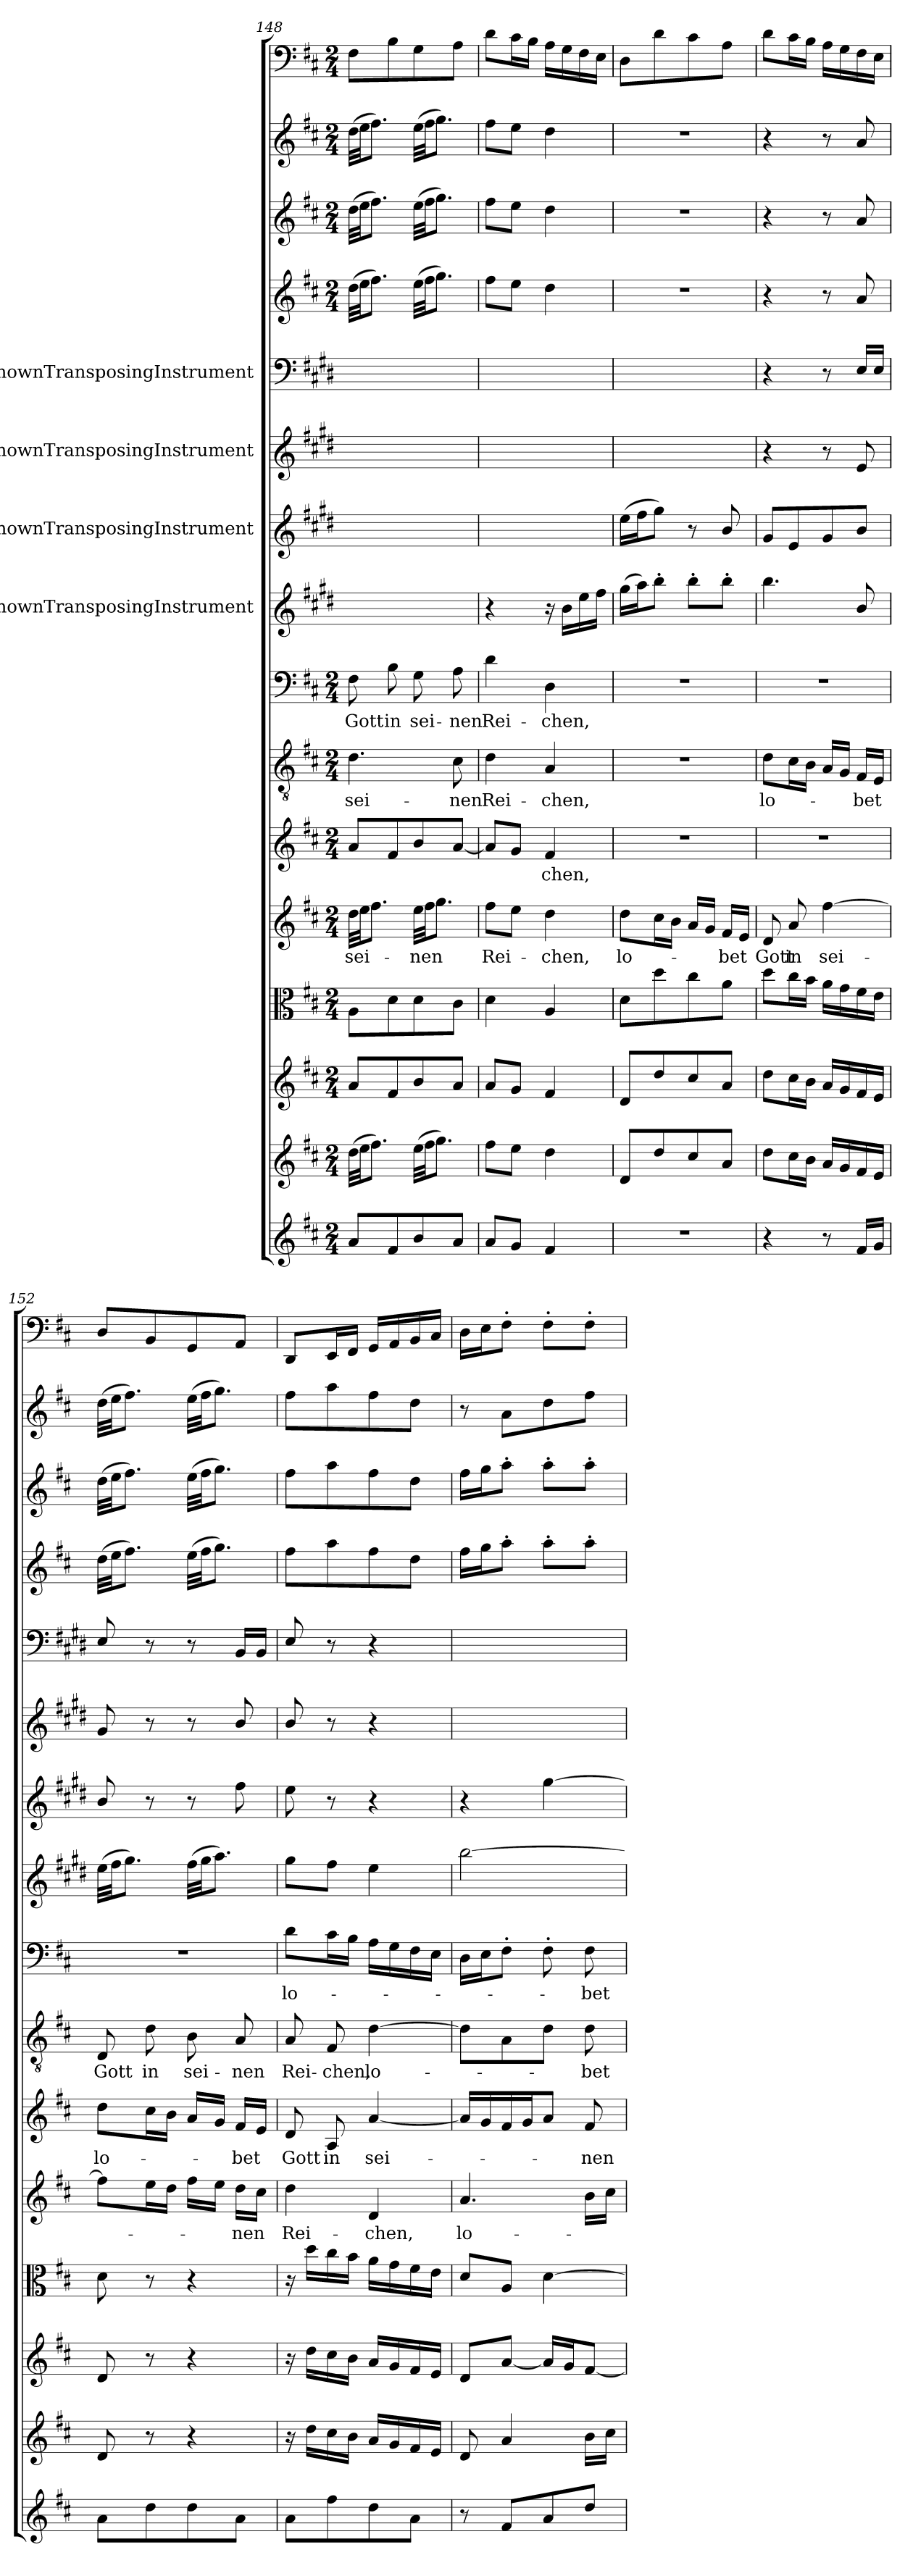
**kern	**kern	**kern	**kern	**kern	**text	**kern	**text	**kern	**text	**kern	**text	**kern	**kern	**kern	**kern	**kern	**kern	**kern	**kern
*part16	*part15	*part14	*part13	*part12	*part12	*part11	*part11	*part10	*part10	*part9	*part9	*part8	*part7	*part6	*part5	*part4	*part3	*part2	*part1
*staff16	*staff15	*staff14	*staff13	*staff12	*staff12	*staff11	*staff11	*staff10	*staff10	*staff9	*staff9	*staff8	*staff7	*staff6	*staff5	*staff4	*staff3	*staff2	*staff1
*	*	*	*	*	*	*	*	*	*	*	*	*I"UnknownTransposingInstrument	*I"UnknownTransposingInstrument	*I"UnknownTransposingInstrument	*I"UnknownTransposingInstrument	*	*	*	*
*clefG2	*clefG2	*clefG2	*clefC3	*clefG2	*	*clefG2	*	*clefGv2	*	*clefF4	*	*clefG2	*clefG2	*clefG2	*clefF4	*clefG2	*clefG2	*clefG2	*clefF4
*	*	*	*	*	*	*	*	*	*	*	*	*ITrd1c2	*ITrd1c2	*ITrd1c2	*ITrd1c2	*	*	*	*
*k[f#c#]	*k[f#c#]	*k[f#c#]	*k[f#c#]	*k[f#c#]	*	*k[f#c#]	*	*k[f#c#]	*	*k[f#c#]	*	*k[f#c#]	*k[f#c#]	*k[f#c#]	*k[f#c#]	*k[f#c#]	*k[f#c#]	*k[f#c#]	*k[f#c#]
*D:	*D:	*D:	*D:	*D:	*	*D:	*	*D:	*	*D:	*	*	*	*	*	*D:	*D:	*D:	*D:
*M2/4	*M2/4	*M2/4	*M2/4	*M2/4	*	*M2/4	*	*M2/4	*	*M2/4	*	*	*	*	*	*M2/4	*M2/4	*M2/4	*M2/4
=148	=148	=148	=148	=148	=148	=148	=148	=148	=148	=148	=148	=148	=148	=148	=148	=148	=148	=148	=148
8a/L	(32dd\LLL	8a/L	8A\L	32dd\LLL	sei-	8a/L	.	4.d\	sei-	8F#\	Gott	2r	2r	2r	2r	(32dd\LLL	(32dd\LLL	(32dd\LLL	8F#\L
.	32ee\JJ	.	.	32ee\JJ	.	.	.	.	.	.	.	.	.	.	.	32ee\JJ	32ee\JJ	32ee\JJ	.
.	8.ff#\J)	.	.	8.ff#\J	.	.	.	.	.	.	.	.	.	.	.	8.ff#\J)	8.ff#\J)	8.ff#\J)	.
8f#/	.	8f#/	8d\	.	.	8f#/	.	.	.	8B\	in	.	.	.	.	.	.	.	8B\
8b/	(32ee\LLL	8b/	8d\	32ee\LLL	-nen	8b/	.	.	.	8G\	sei-	.	.	.	.	(32ee\LLL	(32ee\LLL	(32ee\LLL	8G\
.	32ff#\JJ	.	.	32ff#\JJ	.	.	.	.	.	.	.	.	.	.	.	32ff#\JJ	32ff#\JJ	32ff#\JJ	.
.	8.gg\J)	.	.	8.gg\J	.	.	.	.	.	.	.	.	.	.	.	8.gg\J)	8.gg\J)	8.gg\J)	.
8a/J	.	8a/J	8c#\J	.	.	[8a/J	.	8c#\	-nen	8A\	-nen	.	.	.	.	.	.	.	8A\J
=149	=149	=149	=149	=149	=149	=149	=149	=149	=149	=149	=149	=149	=149	=149	=149	=149	=149	=149	=149
8a/L	8ff#\L	8a/L	4d\	8ff#\L	Rei-	8a/L]	.	4d\	Rei-	4d\	Rei-	4r	2r	2r	2r	8ff#\L	8ff#\L	8ff#\L	8d\L
8g/J	8ee\J	8g/J	.	8ee\J	.	8g/J	.	.	.	.	.	.	.	.	.	8ee\J	8ee\J	8ee\J	16c#\L
.	.	.	.	.	.	.	.	.	.	.	.	.	.	.	.	.	.	.	16B\JJ
4f#/	4dd\	4f#/	4A/	4dd\	-chen,	4f#/	-chen,	4A/	-chen,	4D\	-chen,	16r	.	.	.	4dd\	4dd\	4dd\	16A\LL
.	.	.	.	.	.	.	.	.	.	.	.	16a\LL	.	.	.	.	.	.	16G\
.	.	.	.	.	.	.	.	.	.	.	.	16dd\	.	.	.	.	.	.	16F#\
.	.	.	.	.	.	.	.	.	.	.	.	16ee\JJ	.	.	.	.	.	.	16E\JJ
=150	=150	=150	=150	=150	=150	=150	=150	=150	=150	=150	=150	=150	=150	=150	=150	=150	=150	=150	=150
2r	8d/L	8d/L	8d\L	8dd\L	lo-	2r	.	2r	.	2r	.	(16ff#\LL	(16dd\LL	2r	2r	2r	2r	2r	8D\L
.	.	.	.	.	.	.	.	.	.	.	.	16gg\J)	16ee\J	.	.	.	.	.	.
.	8dd/	8dd/	8dd\	16cc#\L	.	.	.	.	.	.	.	8aa'\J	8ff#\J)	.	.	.	.	.	8d\
.	.	.	.	16b\JJ	.	.	.	.	.	.	.	.	.	.	.	.	.	.	.
.	8cc#/	8cc#/	8cc#\	16a/LL	.	.	.	.	.	.	.	8aa'\L	8r	.	.	.	.	.	8c#\
.	.	.	.	16g/JJ	.	.	.	.	.	.	.	.	.	.	.	.	.	.	.
.	8a/J	8a/J	8a\J	16f#/LL	-bet	.	.	.	.	.	.	8aa'\J	8a/	.	.	.	.	.	8A\J
.	.	.	.	16e/JJ	.	.	.	.	.	.	.	.	.	.	.	.	.	.	.
=151	=151	=151	=151	=151	=151	=151	=151	=151	=151	=151	=151	=151	=151	=151	=151	=151	=151	=151	=151
4r	8dd\L	8dd\L	8dd\L	8d/	Gott	2r	.	8d\L	lo-	2r	.	4.aa\	8f#/L	4r	4r	4r	4r	4r	8d\L
.	16cc#\L	16cc#\L	16cc#\L	8a/	in	.	.	16c#\L	.	.	.	.	8d/	.	.	.	.	.	16c#\L
.	16b\JJ	16b\JJ	16b\JJ	.	.	.	.	16B\JJ	.	.	.	.	.	.	.	.	.	.	16B\JJ
8r	16a/LL	16a/LL	16a\LL	[4ff#\	sei-	.	.	16A/LL	.	.	.	.	8f#/	8r	8r	8r	8r	8r	16A\LL
.	16g/	16g/	16g\	.	.	.	.	16G/JJ	.	.	.	.	.	.	.	.	.	.	16G\
16f#/LL	16f#/	16f#/	16f#\	.	.	.	.	16F#/LL	-bet	.	.	8a/	8a/J	8d/	16D/LL	8a/	8a/	8a/	16F#\
16g/JJ	16e/JJ	16e/JJ	16e\JJ	.	.	.	.	16E/JJ	.	.	.	.	.	.	16D/JJ	.	.	.	16E\JJ
=152	=152	=152	=152	=152	=152	=152	=152	=152	=152	=152	=152	=152	=152	=152	=152	=152	=152	=152	=152
8a\L	8d/	8d/	8d\	8ff#\L]	.	8dd\L	lo-	8D/	Gott	2r	.	(32dd\LLL	8a/	8f#/	8D/	(32dd\LLL	(32dd\LLL	(32dd\LLL	8D/L
.	.	.	.	.	.	.	.	.	.	.	.	32ee\JJ	.	.	.	32ee\JJ	32ee\JJ	32ee\JJ	.
.	.	.	.	.	.	.	.	.	.	.	.	8.ff#\J)	.	.	.	8.ff#\J)	8.ff#\J)	8.ff#\J)	.
8dd\	8r	8r	8r	16ee\L	.	16cc#\L	.	8d\	in	.	.	.	8r	8r	8r	.	.	.	8BB/
.	.	.	.	16dd\JJ	.	16b\JJ	.	.	.	.	.	.	.	.	.	.	.	.	.
8dd\	4r	4r	4r	16ff#\LL	.	16a/LL	.	8B\	sei-	.	.	(32ee\LLL	8r	8r	8r	(32ee\LLL	(32ee\LLL	(32ee\LLL	8GG/
.	.	.	.	.	.	.	.	.	.	.	.	32ff#\JJ	.	.	.	32ff#\JJ	32ff#\JJ	32ff#\JJ	.
.	.	.	.	16ee\JJ	.	16g/JJ	.	.	.	.	.	8.gg\J)	.	.	.	8.gg\J)	8.gg\J)	8.gg\J)	.
8a\J	.	.	.	16dd\LL	-nen	16f#/LL	-bet	8A/	-nen	.	.	.	8ee\	8a/	16AA/LL	.	.	.	8AA/J
.	.	.	.	16cc#\JJ	.	16e/JJ	.	.	.	.	.	.	.	.	16AA/JJ	.	.	.	.
=153	=153	=153	=153	=153	=153	=153	=153	=153	=153	=153	=153	=153	=153	=153	=153	=153	=153	=153	=153
8a\L	16r	16r	16r	4dd\	Rei-	8d/	Gott	8A/	Rei-	8d\L	lo-	8ff#\L	8dd\	8a/	8D/	8ff#\L	8ff#\L	8ff#\L	8DD/L
.	16dd\LL	16dd\LL	16dd\LL	.	.	.	.	.	.	.	.	.	.	.	.	.	.	.	.
8ff#\	16cc#\	16cc#\	16cc#\	.	.	8A/	in	8F#/	-chen,	16c#\L	.	8ee\J	8r	8r	8r	8aa\	8aa\	8aa\	16EE/L
.	16b\JJ	16b\JJ	16b\JJ	.	.	.	.	.	.	16B\JJ	.	.	.	.	.	.	.	.	16FF#/JJ
8dd\	16a/LL	16a/LL	16a\LL	4d/	-chen,	[4a/	sei-	[4d\	lo-	16A\LL	.	4dd\	4r	4r	4r	8ff#\	8ff#\	8ff#\	16GG/LL
.	16g/	16g/	16g\	.	.	.	.	.	.	16G\	.	.	.	.	.	.	.	.	16AA/
8a\J	16f#/	16f#/	16f#\	.	.	.	.	.	.	16F#\	.	.	.	.	.	8dd\J	8dd\J	8dd\J	16BB/
.	16e/JJ	16e/JJ	16e\JJ	.	.	.	.	.	.	16E\JJ	.	.	.	.	.	.	.	.	16C#/JJ
=154	=154	=154	=154	=154	=154	=154	=154	=154	=154	=154	=154	=154	=154	=154	=154	=154	=154	=154	=154
8r	8d/	8d/L	8d/L	4.a/	lo-	16a/LL]	.	8d\L]	.	16D\LL	.	[2aa\	4r	2r	2r	16ff#\LL	16ff#\LL	8r	16D\LL
.	.	.	.	.	.	16g/	.	.	.	16E\J	.	.	.	.	.	16gg\J	16gg\J	.	16E\J
8f#/L	4a/	[8a/J	8A/J	.	.	16f#/	.	8A\	.	8F#'\J	.	.	.	.	.	8aa'\J	8aa'\J	8a\L	8F#'\J
.	.	.	.	.	.	16g/J	.	.	.	.	.	.	.	.	.	.	.	.	.
8a/	.	16a/LL]	[4d\	.	.	8a/J	.	8d\J	.	8F#'\	.	.	[4ff#\	.	.	8aa'\L	8aa'\L	8dd\	8F#'\L
.	.	16g/J	.	.	.	.	.	.	.	.	.	.	.	.	.	.	.	.	.
8dd/J	16b\LL	[8f#/J	.	16b\LL	.	8f#/	-nen	8d\	-bet	8F#\	-bet	.	.	.	.	8aa'\J	8aa'\J	8ff#\J	8F#'\J
.	16cc#\JJ	.	.	16cc#\JJ	.	.	.	.	.	.	.	.	.	.	.	.	.	.	.
=	=	=	=	=	=	=	=	=	=	=	=	=	=	=	=	=	=	=	=
*-	*-	*-	*-	*-	*-	*-	*-	*-	*-	*-	*-	*-	*-	*-	*-	*-	*-	*-	*-
